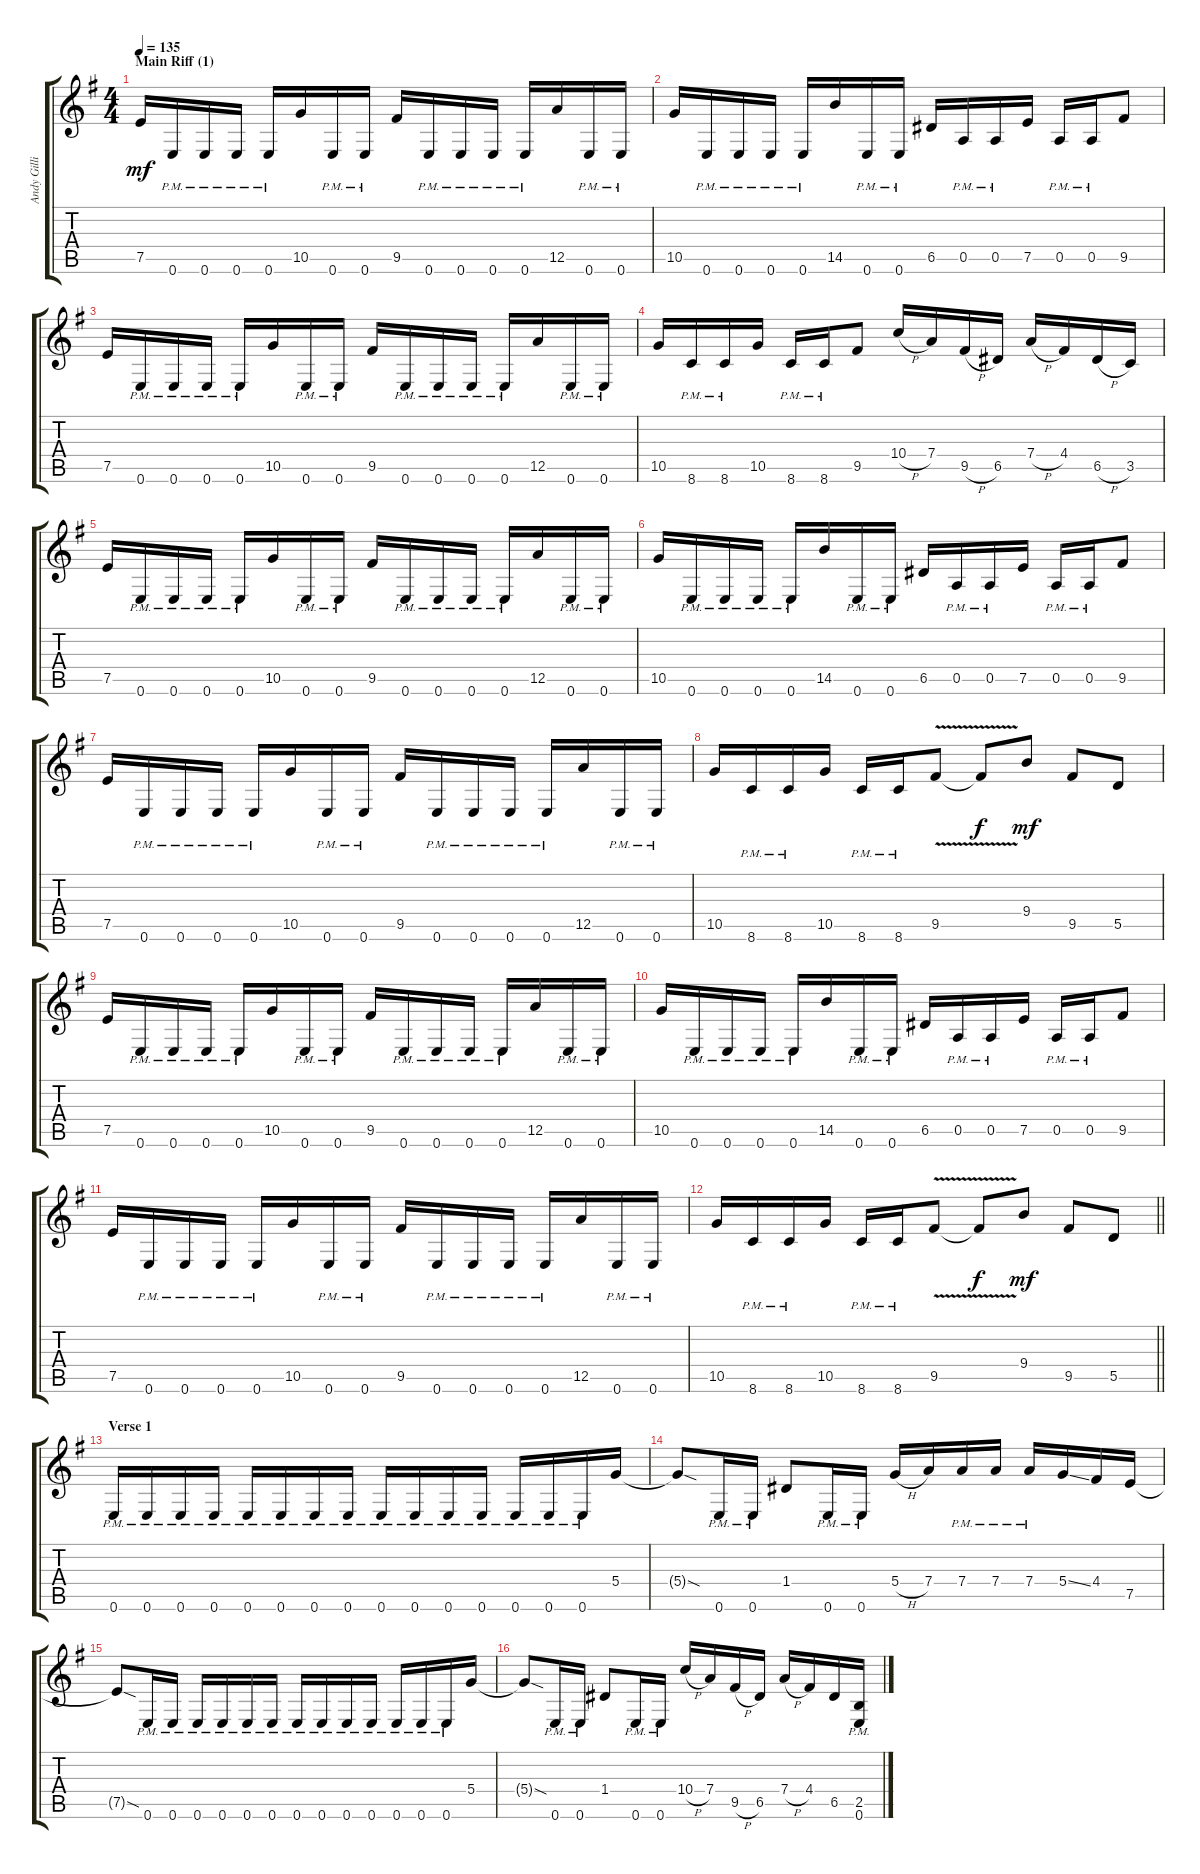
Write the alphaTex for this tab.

\track ("Andy Gillion (guitar)" "Andy Gilli") {instrument distortionguitar}
\staff {score tabs}
\tuning (E4 B3 G3 D3 A2 E2) {hide}
\ts (4 4)
\section ("" "Main Riff (1)")
\tempo 135
\clef g2
\ks eminor
7.5.16{dy mf instrument distortionguitar} 0.6{pm}.16 0.6{pm}.16 0.6{pm}.16 0.6{pm}.16 10.5.16 0.6{pm}.16 0.6{pm}.16 9.5.16 0.6{pm}.16 0.6{pm}.16 0.6{pm}.16 0.6{pm}.16 12.5.16 0.6{pm}.16 0.6{pm}.16 |
10.5.16 0.6{pm}.16 0.6{pm}.16 0.6{pm}.16 0.6{pm}.16 14.5.16 0.6{pm}.16 0.6{pm}.16 6.5.16 0.5{pm}.16 0.5{pm}.16 7.5.16 0.5{pm}.16 0.5{pm}.16 9.5.8 |
7.5.16 0.6{pm}.16 0.6{pm}.16 0.6{pm}.16 0.6{pm}.16 10.5.16 0.6{pm}.16 0.6{pm}.16 9.5.16 0.6{pm}.16 0.6{pm}.16 0.6{pm}.16 0.6{pm}.16 12.5.16 0.6{pm}.16 0.6{pm}.16 |
10.5.16 8.6{pm}.16 8.6{pm}.16 10.5.16 8.6{pm}.16 8.6{pm}.16 9.5.8 10.4{h}.16 7.4.16 9.5{h}.16 6.5.16 7.4{h}.16 4.4.16 6.5{h}.16 3.5.16 |
7.5.16 0.6{pm}.16 0.6{pm}.16 0.6{pm}.16 0.6{pm}.16 10.5.16 0.6{pm}.16 0.6{pm}.16 9.5.16 0.6{pm}.16 0.6{pm}.16 0.6{pm}.16 0.6{pm}.16 12.5.16 0.6{pm}.16 0.6{pm}.16 |
10.5.16 0.6{pm}.16 0.6{pm}.16 0.6{pm}.16 0.6{pm}.16 14.5.16 0.6{pm}.16 0.6{pm}.16 6.5.16 0.5{pm}.16 0.5{pm}.16 7.5.16 0.5{pm}.16 0.5{pm}.16 9.5.8 |
7.5.16 0.6{pm}.16 0.6{pm}.16 0.6{pm}.16 0.6{pm}.16 10.5.16 0.6{pm}.16 0.6{pm}.16 9.5.16 0.6{pm}.16 0.6{pm}.16 0.6{pm}.16 0.6{pm}.16 12.5.16 0.6{pm}.16 0.6{pm}.16 |
10.5.16 8.6{pm}.16 8.6{pm}.16 10.5.16 8.6{pm}.16 8.6{pm}.16 9.5{v}.8 9.5{t}.8{dy f} 9.4.8{dy mf} 9.5.8 5.5.8 |
7.5.16 0.6{pm}.16 0.6{pm}.16 0.6{pm}.16 0.6{pm}.16 10.5.16 0.6{pm}.16 0.6{pm}.16 9.5.16 0.6{pm}.16 0.6{pm}.16 0.6{pm}.16 0.6{pm}.16 12.5.16 0.6{pm}.16 0.6{pm}.16 |
10.5.16 0.6{pm}.16 0.6{pm}.16 0.6{pm}.16 0.6{pm}.16 14.5.16 0.6{pm}.16 0.6{pm}.16 6.5.16 0.5{pm}.16 0.5{pm}.16 7.5.16 0.5{pm}.16 0.5{pm}.16 9.5.8 |
7.5.16 0.6{pm}.16 0.6{pm}.16 0.6{pm}.16 0.6{pm}.16 10.5.16 0.6{pm}.16 0.6{pm}.16 9.5.16 0.6{pm}.16 0.6{pm}.16 0.6{pm}.16 0.6{pm}.16 12.5.16 0.6{pm}.16 0.6{pm}.16 |
\barLineRight lightlight
10.5.16 8.6{pm}.16 8.6{pm}.16 10.5.16 8.6{pm}.16 8.6{pm}.16 9.5{v}.8 9.5{t}.8{dy f} 9.4.8{dy mf} 9.5.8 5.5.8 |
\section ("" "Verse 1")
0.6{pm}.16 0.6{pm}.16 0.6{pm}.16 0.6{pm}.16 0.6{pm}.16 0.6{pm}.16 0.6{pm}.16 0.6{pm}.16 0.6{pm}.16 0.6{pm}.16 0.6{pm}.16 0.6{pm}.16 0.6{pm}.16 0.6{pm}.16 0.6{pm}.16 5.4.16 |
5.4{sod t}.8 0.6{pm}.16 0.6{pm}.16 1.4.8 0.6{pm}.16 0.6{pm}.16 5.4{h}.16 7.4.16 7.4{pm}.16 7.4{pm}.16 7.4{pm}.16 5.4{ss}.16 4.4.16 7.5.16 |
7.5{sod t}.8 0.6{pm}.16 0.6{pm}.16 0.6{pm}.16 0.6{pm}.16 0.6{pm}.16 0.6{pm}.16 0.6{pm}.16 0.6{pm}.16 0.6{pm}.16 0.6{pm}.16 0.6{pm}.16 0.6{pm}.16 0.6{pm}.16 5.4.16 |
5.4{sod t}.8 0.6{pm}.16 0.6{pm}.16 1.4.8 0.6{pm}.16 0.6{pm}.16 10.4{h}.16 7.4.16 9.5{h}.16 6.5.16 7.4{h}.16 4.4.16 6.5.16 (2.5{pm} 0.6).16
